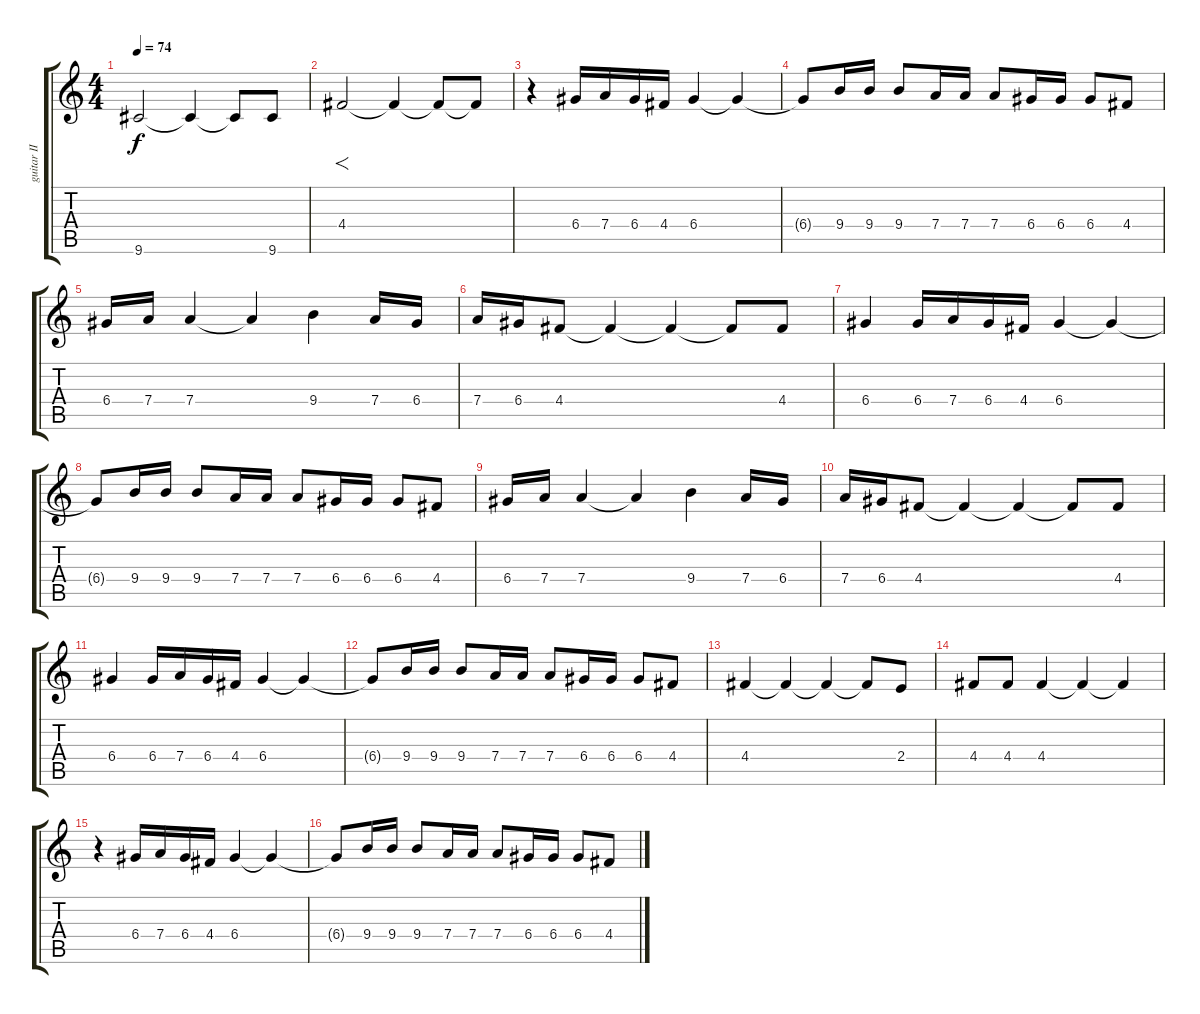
\track ("guitar II" "guitar II") {instrument distortionguitar}
\staff {score tabs}
\tuning (E4 B3 G3 D3 A2 E2) {hide}
\ts (4 4)
\tempo 74
\clef g2
\ks c
9.6.2{dy f} 9.6{t}.4 9.6{t}.8 9.6.8 |
4.4.2{f} 4.4{t}.4 4.4{t}.8 4.4{t}.8 |
r.4 6.4.16 7.4.16 6.4.16 4.4.16 6.4.4 6.4{t}.4 |
6.4{t}.8 9.4.16 9.4.16 9.4.8 7.4.16 7.4.16 7.4.8 6.4.16 6.4.16 6.4.8 4.4.8 |
6.4.16 7.4.16 7.4.4 7.4{t}.4 9.4.4 7.4.16 6.4.16 |
7.4.16 6.4.16 4.4.8 4.4{t}.4 4.4{t}.4 4.4{t}.8 4.4.8 |
6.4.4 6.4.16 7.4.16 6.4.16 4.4.16 6.4.4 6.4{t}.4 |
6.4{t}.8 9.4.16 9.4.16 9.4.8 7.4.16 7.4.16 7.4.8 6.4.16 6.4.16 6.4.8 4.4.8 |
6.4.16 7.4.16 7.4.4 7.4{t}.4 9.4.4 7.4.16 6.4.16 |
7.4.16 6.4.16 4.4.8 4.4{t}.4 4.4{t}.4 4.4{t}.8 4.4.8 |
6.4.4 6.4.16 7.4.16 6.4.16 4.4.16 6.4.4 6.4{t}.4 |
6.4{t}.8 9.4.16 9.4.16 9.4.8 7.4.16 7.4.16 7.4.8 6.4.16 6.4.16 6.4.8 4.4.8 |
4.4.4 4.4{t}.4 4.4{t}.4 4.4{t}.8 2.4.8 |
4.4.8 4.4.8 4.4.4 4.4{t}.4 4.4{t}.4 |
r.4 6.4.16 7.4.16 6.4.16 4.4.16 6.4.4 6.4{t}.4 |
6.4{t}.8 9.4.16 9.4.16 9.4.8 7.4.16 7.4.16 7.4.8 6.4.16 6.4.16 6.4.8 4.4.8
